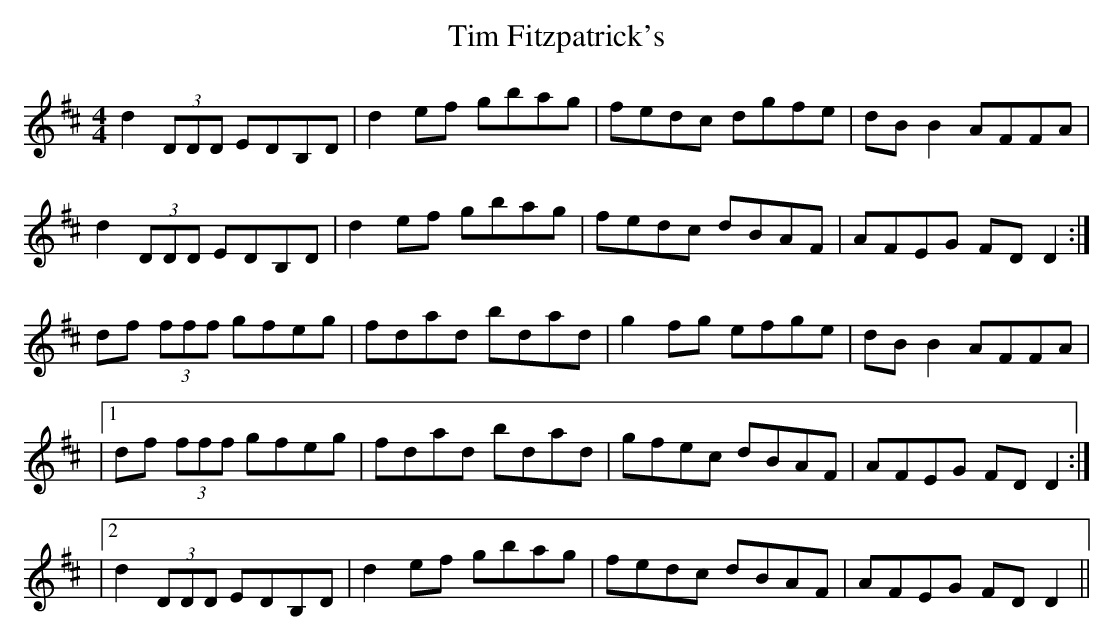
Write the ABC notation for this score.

X:1
T: Tim Fitzpatrick's
M: 4/4
L: 1/8
K: D
d2 (3DDD EDB,D |d2 ef gbag | fedc dgfe | dB B2 AFFA |
d2 (3DDD EDB,D |d2 ef gbag | fedc dBAF | AFEG FD D2 :|
df (3fff gfeg |fdad bdad | g2 fg efge | dB B2 AFFA |
|1 df (3fff gfeg |fdad bdad | gfec dBAF | AFEG FD D2 :|
|2 d2 (3DDD EDB,D |d2 ef gbag | fedc dBAF | AFEG FD D2 ||
